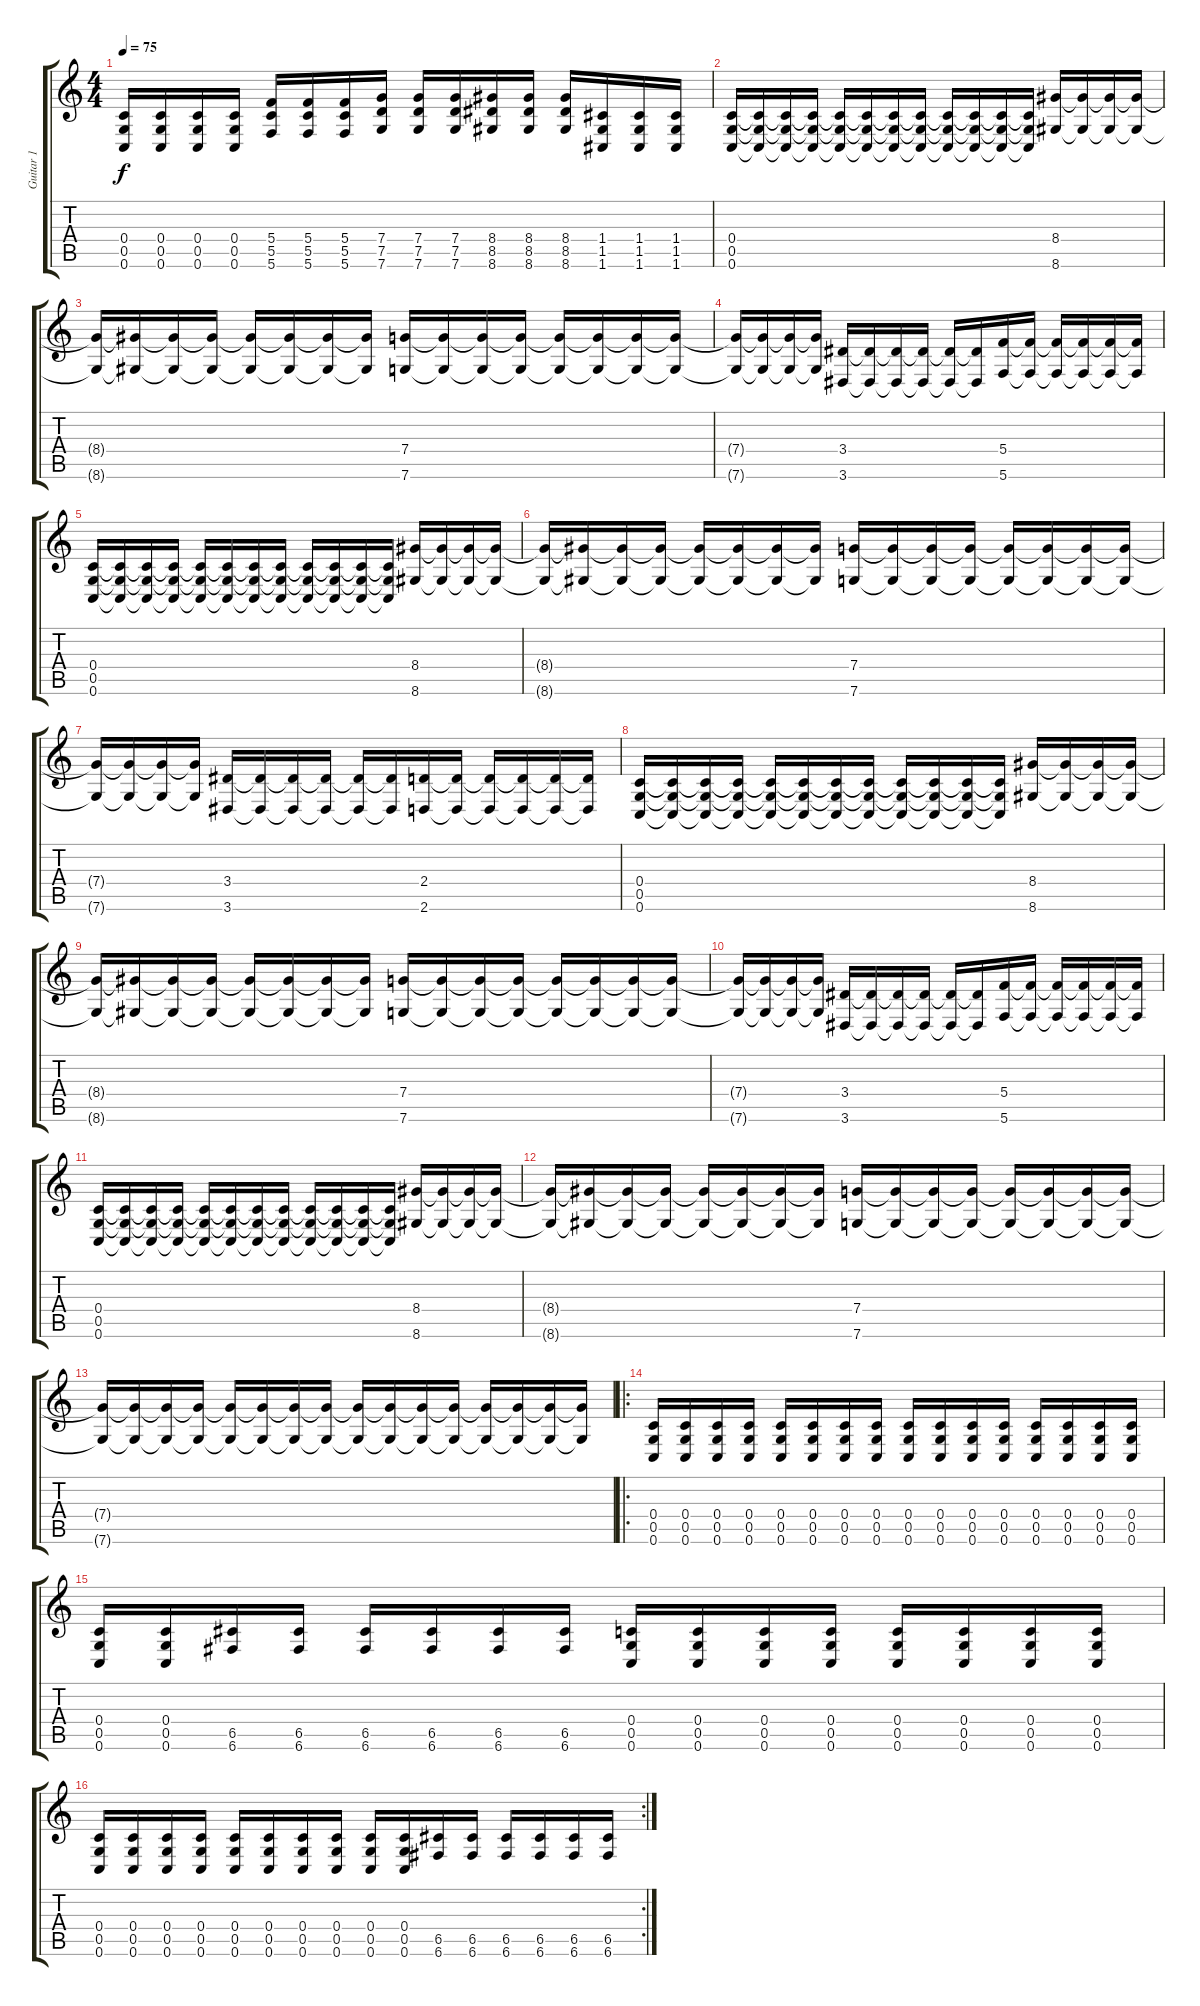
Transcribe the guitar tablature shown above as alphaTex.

\track ("Guitar 1" "Guitar 1") {instrument distortionguitar}
\staff {score tabs}
\tuning (D4 A3 F3 C3 G2 C2) {hide}
\ts (4 4)
\tempo 75
\clef g2
\ks c
(0.4 0.5 0.6).16{dy f} (0.4 0.5 0.6).16 (0.4 0.5 0.6).16 (0.4 0.5 0.6).16 (5.4 5.5 5.6).16 (5.4 5.5 5.6).16 (5.4 5.5 5.6).16 (7.4 7.5 7.6).16 (7.4 7.5 7.6).16 (7.4 7.5 7.6).16 (8.4 8.5 8.6).16 (8.4 8.5 8.6).16 (8.4 8.5 8.6).16 (1.4 1.5 1.6).16 (1.4 1.5 1.6).16 (1.4 1.5 1.6).16 |
(0.4 0.5 0.6).16 (0.4{t} 0.5{t} 0.6{t}).16 (0.4{t} 0.5{t} 0.6{t}).16 (0.4{t} 0.5{t} 0.6{t}).16 (0.4{t} 0.5{t} 0.6{t}).16 (0.4{t} 0.5{t} 0.6{t}).16 (0.4{t} 0.5{t} 0.6{t}).16 (0.4{t} 0.5{t} 0.6{t}).16 (0.4{t} 0.5{t} 0.6{t}).16 (0.4{t} 0.5{t} 0.6{t}).16 (0.4{t} 0.5{t} 0.6{t}).16 (0.4{t} 0.5{t} 0.6{t}).16 (8.4 8.6).16 (8.4{t} 8.6{t}).16 (8.4{t} 8.6{t}).16 (8.4{t} 8.6{t}).16 |
(8.4{t} 8.6{t}).16 (8.4{t} 8.6{t}).16 (8.4{t} 8.6{t}).16 (8.4{t} 8.6{t}).16 (8.4{t} 8.6{t}).16 (8.4{t} 8.6{t}).16 (8.4{t} 8.6{t}).16 (8.4{t} 8.6{t}).16 (7.4 7.6).16 (7.4{t} 7.6{t}).16 (7.4{t} 7.6{t}).16 (7.4{t} 7.6{t}).16 (7.4{t} 7.6{t}).16 (7.4{t} 7.6{t}).16 (7.4{t} 7.6{t}).16 (7.4{t} 7.6{t}).16 |
(7.4{t} 7.6{t}).16 (7.4{t} 7.6{t}).16 (7.4{t} 7.6{t}).16 (7.4{t} 7.6{t}).16 (3.4 3.6).16 (3.4{t} 3.6{t}).16 (3.4{t} 3.6{t}).16 (3.4{t} 3.6{t}).16 (3.4{t} 3.6{t}).16 (3.4{t} 3.6{t}).16 (5.4 5.6).16 (5.4{t} 5.6{t}).16 (5.4{t} 5.6{t}).16 (5.4{t} 5.6{t}).16 (5.4{t} 5.6{t}).16 (5.4{t} 5.6{t}).16 |
(0.4 0.5 0.6).16 (0.4{t} 0.5{t} 0.6{t}).16 (0.4{t} 0.5{t} 0.6{t}).16 (0.4{t} 0.5{t} 0.6{t}).16 (0.4{t} 0.5{t} 0.6{t}).16 (0.4{t} 0.5{t} 0.6{t}).16 (0.4{t} 0.5{t} 0.6{t}).16 (0.4{t} 0.5{t} 0.6{t}).16 (0.4{t} 0.5{t} 0.6{t}).16 (0.4{t} 0.5{t} 0.6{t}).16 (0.4{t} 0.5{t} 0.6{t}).16 (0.4{t} 0.5{t} 0.6{t}).16 (8.4 8.6).16 (8.4{t} 8.6{t}).16 (8.4{t} 8.6{t}).16 (8.4{t} 8.6{t}).16 |
(8.4{t} 8.6{t}).16 (8.4{t} 8.6{t}).16 (8.4{t} 8.6{t}).16 (8.4{t} 8.6{t}).16 (8.4{t} 8.6{t}).16 (8.4{t} 8.6{t}).16 (8.4{t} 8.6{t}).16 (8.4{t} 8.6{t}).16 (7.4 7.6).16 (7.4{t} 7.6{t}).16 (7.4{t} 7.6{t}).16 (7.4{t} 7.6{t}).16 (7.4{t} 7.6{t}).16 (7.4{t} 7.6{t}).16 (7.4{t} 7.6{t}).16 (7.4{t} 7.6{t}).16 |
(7.4{t} 7.6{t}).16 (7.4{t} 7.6{t}).16 (7.4{t} 7.6{t}).16 (7.4{t} 7.6{t}).16 (3.4 3.6).16 (3.4{t} 3.6{t}).16 (3.4{t} 3.6{t}).16 (3.4{t} 3.6{t}).16 (3.4{t} 3.6{t}).16 (3.4{t} 3.6{t}).16 (2.4 2.6).16 (2.4{t} 2.6{t}).16 (2.4{t} 2.6{t}).16 (2.4{t} 2.6{t}).16 (2.4{t} 2.6{t}).16 (2.4{t} 2.6{t}).16 |
(0.4 0.5 0.6).16 (0.4{t} 0.5{t} 0.6{t}).16 (0.4{t} 0.5{t} 0.6{t}).16 (0.4{t} 0.5{t} 0.6{t}).16 (0.4{t} 0.5{t} 0.6{t}).16 (0.4{t} 0.5{t} 0.6{t}).16 (0.4{t} 0.5{t} 0.6{t}).16 (0.4{t} 0.5{t} 0.6{t}).16 (0.4{t} 0.5{t} 0.6{t}).16 (0.4{t} 0.5{t} 0.6{t}).16 (0.4{t} 0.5{t} 0.6{t}).16 (0.4{t} 0.5{t} 0.6{t}).16 (8.4 8.6).16 (8.4{t} 8.6{t}).16 (8.4{t} 8.6{t}).16 (8.4{t} 8.6{t}).16 |
(8.4{t} 8.6{t}).16 (8.4{t} 8.6{t}).16 (8.4{t} 8.6{t}).16 (8.4{t} 8.6{t}).16 (8.4{t} 8.6{t}).16 (8.4{t} 8.6{t}).16 (8.4{t} 8.6{t}).16 (8.4{t} 8.6{t}).16 (7.4 7.6).16 (7.4{t} 7.6{t}).16 (7.4{t} 7.6{t}).16 (7.4{t} 7.6{t}).16 (7.4{t} 7.6{t}).16 (7.4{t} 7.6{t}).16 (7.4{t} 7.6{t}).16 (7.4{t} 7.6{t}).16 |
(7.4{t} 7.6{t}).16 (7.4{t} 7.6{t}).16 (7.4{t} 7.6{t}).16 (7.4{t} 7.6{t}).16 (3.4 3.6).16 (3.4{t} 3.6{t}).16 (3.4{t} 3.6{t}).16 (3.4{t} 3.6{t}).16 (3.4{t} 3.6{t}).16 (3.4{t} 3.6{t}).16 (5.4 5.6).16 (5.4{t} 5.6{t}).16 (5.4{t} 5.6{t}).16 (5.4{t} 5.6{t}).16 (5.4{t} 5.6{t}).16 (5.4{t} 5.6{t}).16 |
(0.4 0.5 0.6).16 (0.4{t} 0.5{t} 0.6{t}).16 (0.4{t} 0.5{t} 0.6{t}).16 (0.4{t} 0.5{t} 0.6{t}).16 (0.4{t} 0.5{t} 0.6{t}).16 (0.4{t} 0.5{t} 0.6{t}).16 (0.4{t} 0.5{t} 0.6{t}).16 (0.4{t} 0.5{t} 0.6{t}).16 (0.4{t} 0.5{t} 0.6{t}).16 (0.4{t} 0.5{t} 0.6{t}).16 (0.4{t} 0.5{t} 0.6{t}).16 (0.4{t} 0.5{t} 0.6{t}).16 (8.4 8.6).16 (8.4{t} 8.6{t}).16 (8.4{t} 8.6{t}).16 (8.4{t} 8.6{t}).16 |
(8.4{t} 8.6{t}).16 (8.4{t} 8.6{t}).16 (8.4{t} 8.6{t}).16 (8.4{t} 8.6{t}).16 (8.4{t} 8.6{t}).16 (8.4{t} 8.6{t}).16 (8.4{t} 8.6{t}).16 (8.4{t} 8.6{t}).16 (7.4 7.6).16 (7.4{t} 7.6{t}).16 (7.4{t} 7.6{t}).16 (7.4{t} 7.6{t}).16 (7.4{t} 7.6{t}).16 (7.4{t} 7.6{t}).16 (7.4{t} 7.6{t}).16 (7.4{t} 7.6{t}).16 |
(7.4{t} 7.6{t}).16 (7.4{t} 7.6{t}).16 (7.4{t} 7.6{t}).16 (7.4{t} 7.6{t}).16 (7.4{t} 7.6{t}).16 (7.4{t} 7.6{t}).16 (7.4{t} 7.6{t}).16 (7.4{t} 7.6{t}).16 (7.4{t} 7.6{t}).16 (7.4{t} 7.6{t}).16 (7.4{t} 7.6{t}).16 (7.4{t} 7.6{t}).16 (7.4{t} 7.6{t}).16 (7.4{t} 7.6{t}).16 (7.4{t} 7.6{t}).16 (7.4{t} 7.6{t}).16 |
\ro
(0.4 0.5 0.6).16 (0.4 0.5 0.6).16 (0.4 0.5 0.6).16 (0.4 0.5 0.6).16 (0.4 0.5 0.6).16 (0.4 0.5 0.6).16 (0.4 0.5 0.6).16 (0.4 0.5 0.6).16 (0.4 0.5 0.6).16 (0.4 0.5 0.6).16 (0.4 0.5 0.6).16 (0.4 0.5 0.6).16 (0.4 0.5 0.6).16 (0.4 0.5 0.6).16 (0.4 0.5 0.6).16 (0.4 0.5 0.6).16 |
(0.4 0.5 0.6).16 (0.4 0.5 0.6).16 (6.5 6.6).16 (6.5 6.6).16 (6.5 6.6).16 (6.5 6.6).16 (6.5 6.6).16 (6.5 6.6).16 (0.4 0.5 0.6).16 (0.4 0.5 0.6).16 (0.4 0.5 0.6).16 (0.4 0.5 0.6).16 (0.4 0.5 0.6).16 (0.4 0.5 0.6).16 (0.4 0.5 0.6).16 (0.4 0.5 0.6).16 |
\rc 2
(0.4 0.5 0.6).16 (0.4 0.5 0.6).16 (0.4 0.5 0.6).16 (0.4 0.5 0.6).16 (0.4 0.5 0.6).16 (0.4 0.5 0.6).16 (0.4 0.5 0.6).16 (0.4 0.5 0.6).16 (0.4 0.5 0.6).16 (0.4 0.5 0.6).16 (6.5 6.6).16 (6.5 6.6).16 (6.5 6.6).16 (6.5 6.6).16 (6.5 6.6).16 (6.5 6.6).16
